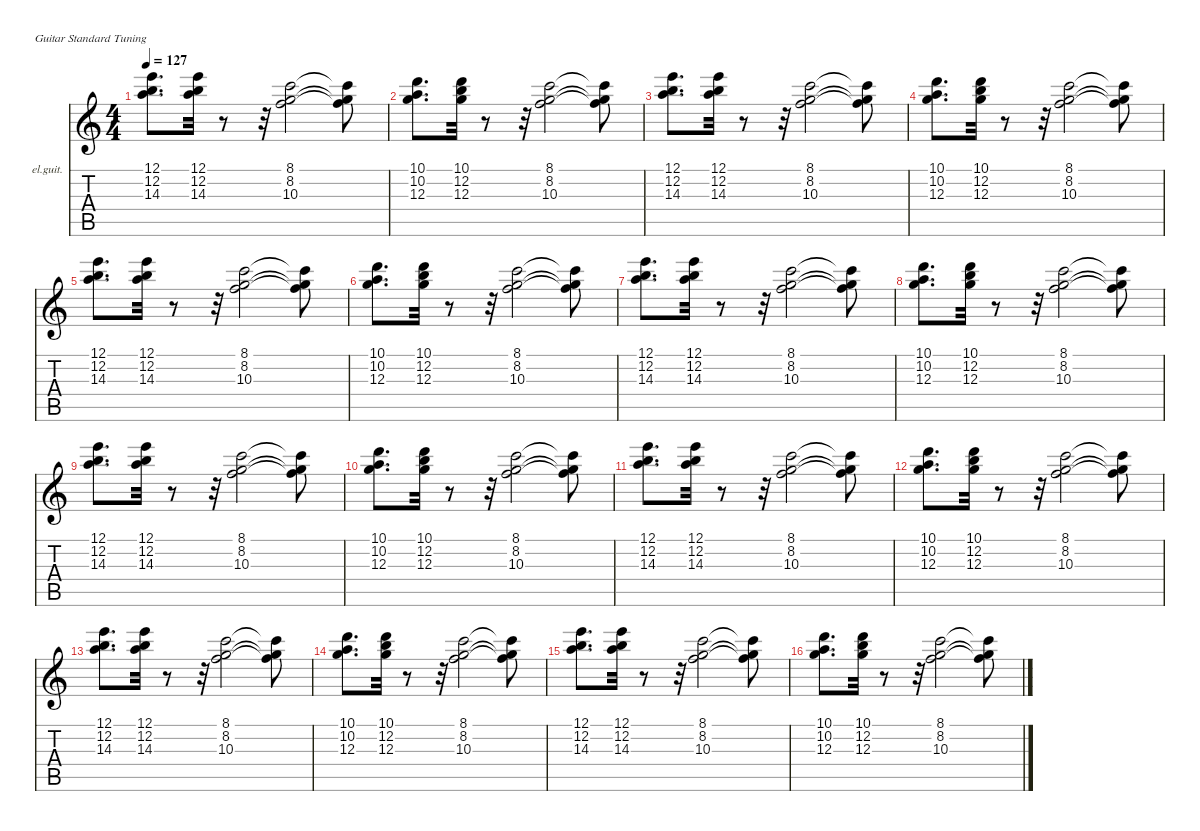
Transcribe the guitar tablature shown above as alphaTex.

\defaultSystemsLayout 4
\hideDynamics
\bracketExtendMode nobrackets
\firstSystemTrackNameOrientation horizontal
\otherSystemsTrackNameOrientation horizontal
\track ("Clean Guitar" "el.guit.") {instrument electricguitarclean}
\staff {score tabs}
\tuning (E4 B3 G3 D3 A2 E2)
\ts (4 4)
\tempo 127
\clef g2
\ks c
(12.1 12.2 14.3).8{d dy f beam Down} (12.1 12.2 14.3).32{beam Down} r.8{beam Down} r.32{beam Down} (8.1 8.2 10.3).2{beam Down} (8.1{t} 8.2{t} 10.3{t}).8{beam Down} |
(10.1 10.2 12.3).8{d beam Down} (10.1 12.2 12.3).32{beam Down} r.8{beam Down} r.32{beam Down} (8.1 8.2 10.3).2{beam Down} (8.1{t} 8.2{t} 10.3{t}).8{beam Down} |
(12.1 12.2 14.3).8{d beam Down} (12.1 12.2 14.3).32{beam Down} r.8{beam Down} r.32{beam Down} (8.1 8.2 10.3).2{beam Down} (8.1{t} 8.2{t} 10.3{t}).8{beam Down} |
(10.1 10.2 12.3).8{d beam Down} (10.1 12.2 12.3).32{beam Down} r.8{beam Down} r.32{beam Down} (8.1 8.2 10.3).2{beam Down} (8.1{t} 8.2{t} 10.3{t}).8{beam Down} |
(12.1 12.2 14.3).8{d beam Down} (12.1 12.2 14.3).32{beam Down} r.8{beam Down} r.32{beam Down} (8.1 8.2 10.3).2{beam Down} (8.1{t} 8.2{t} 10.3{t}).8{beam Down} |
(10.1 10.2 12.3).8{d beam Down} (10.1 12.2 12.3).32{beam Down} r.8{beam Down} r.32{beam Down} (8.1 8.2 10.3).2{beam Down} (8.1{t} 8.2{t} 10.3{t}).8{beam Down} |
(12.1 12.2 14.3).8{d beam Down} (12.1 12.2 14.3).32{beam Down} r.8{beam Down} r.32{beam Down} (8.1 8.2 10.3).2{beam Down} (8.1{t} 8.2{t} 10.3{t}).8{beam Down} |
(10.1 10.2 12.3).8{d beam Down} (10.1 12.2 12.3).32{beam Down} r.8{beam Down} r.32{beam Down} (8.1 8.2 10.3).2{beam Down} (8.1{t} 8.2{t} 10.3{t}).8{beam Down} |
(12.1 12.2 14.3).8{d beam Down} (12.1 12.2 14.3).32{beam Down} r.8{beam Down} r.32{beam Down} (8.1 8.2 10.3).2{beam Down} (8.1{t} 8.2{t} 10.3{t}).8{beam Down} |
(10.1 10.2 12.3).8{d beam Down} (10.1 12.2 12.3).32{beam Down} r.8{beam Down} r.32{beam Down} (8.1 8.2 10.3).2{beam Down} (8.1{t} 8.2{t} 10.3{t}).8{beam Down} |
(12.1 12.2 14.3).8{d beam Down} (12.1 12.2 14.3).32{beam Down} r.8{beam Down} r.32{beam Down} (8.1 8.2 10.3).2{beam Down} (8.1{t} 8.2{t} 10.3{t}).8{beam Down} |
(10.1 10.2 12.3).8{d beam Down} (10.1 12.2 12.3).32{beam Down} r.8{beam Down} r.32{beam Down} (8.1 8.2 10.3).2{beam Down} (8.1{t} 8.2{t} 10.3{t}).8{beam Down} |
(12.1 12.2 14.3).8{d beam Down} (12.1 12.2 14.3).32{beam Down} r.8{beam Down} r.32{beam Down} (8.1 8.2 10.3).2{beam Down} (8.1{t} 8.2{t} 10.3{t}).8{beam Down} |
(10.1 10.2 12.3).8{d beam Down} (10.1 12.2 12.3).32{beam Down} r.8{beam Down} r.32{beam Down} (8.1 8.2 10.3).2{beam Down} (8.1{t} 8.2{t} 10.3{t}).8{beam Down} |
(12.1 12.2 14.3).8{d beam Down} (12.1 12.2 14.3).32{beam Down} r.8{beam Down} r.32{beam Down} (8.1 8.2 10.3).2{beam Down} (8.1{t} 8.2{t} 10.3{t}).8{beam Down} |
(10.1 10.2 12.3).8{d beam Down} (10.1 12.2 12.3).32{beam Down} r.8{beam Down} r.32{beam Down} (8.1 8.2 10.3).2{beam Down} (8.1{t} 8.2{t} 10.3{t}).8{beam Down}
